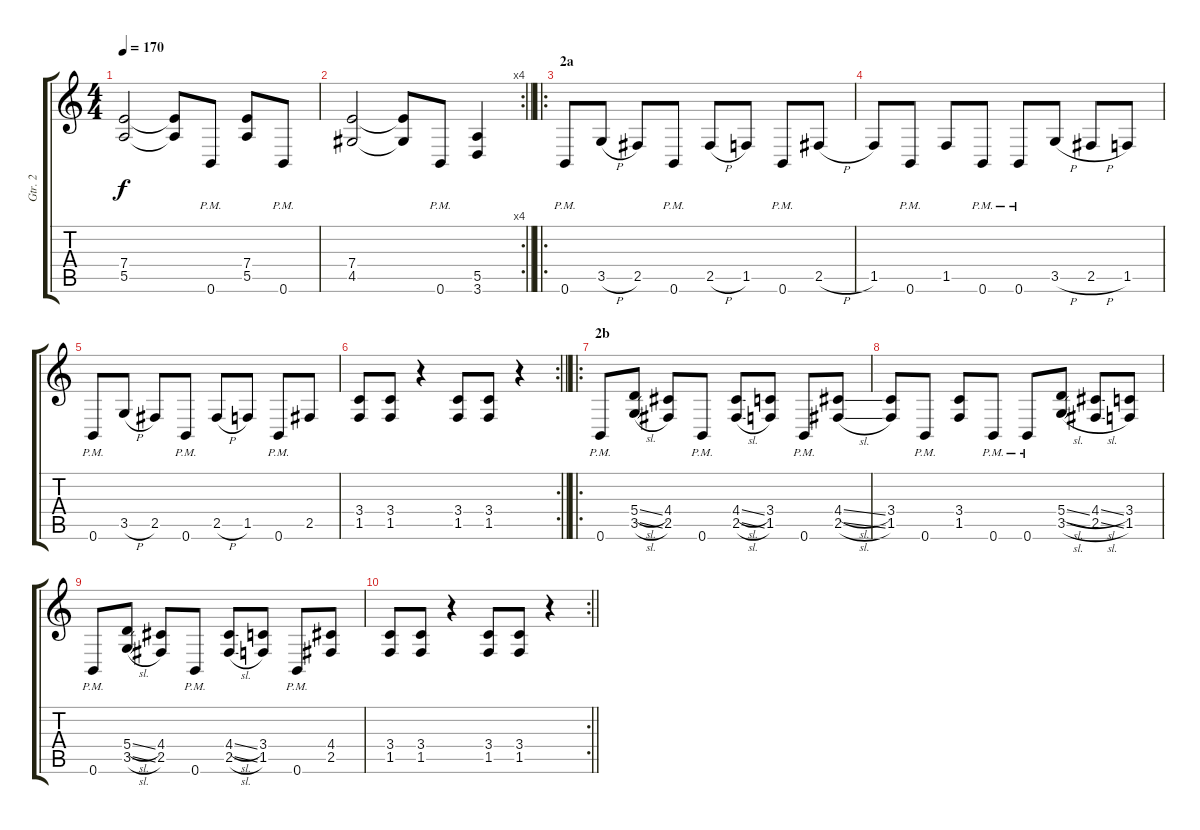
\track ("Gtr. 2" "Gtr. 2") {instrument distortionguitar}
\staff {score tabs}
\tuning (B3 Gb3 D3 A2 E2 B1) {hide}
\ts (4 4)
\tempo 170
\clef g2
\ks c
(7.4 5.5).2{dy f} (7.4{t} 5.5{t}).8 0.6{pm}.8 (7.4 5.5).8 0.6{pm}.8 |
\rc 4
\barLineRight lightlight
(7.4 4.5).2 (7.4{t} 4.5{t}).8 0.6{pm}.8 (5.5 3.6).4 |
\ro
\section ("" "2a")
0.6{pm}.8 3.5{h}.8 2.5.8 0.6{pm}.8 2.5{h}.8 1.5.8 0.6{pm}.8 2.5{h}.8 |
1.5.8 0.6{pm}.8 1.5.8 0.6{pm}.8 0.6{pm}.8 3.5{h}.8 2.5{h}.8 1.5.8 |
0.6{pm}.8 3.5{h}.8 2.5.8 0.6{pm}.8 2.5{h}.8 1.5.8 0.6{pm}.8 2.5.8 |
\rc 2
\barLineRight lightlight
(3.4 1.5).8 (3.4 1.5).8 r.4 (3.4 1.5).8 (3.4 1.5).8 r.4 |
\ro
\section ("" "2b")
0.6{pm}.8 (5.4{sl} 3.5{sl}).8 (4.4 2.5).8 0.6{pm}.8 (4.4{sl} 2.5{sl}).8 (3.4 1.5).8 0.6{pm}.8 (4.4{sl} 2.5{sl}).8 |
(3.4 1.5).8 0.6{pm}.8 (3.4 1.5).8 0.6{pm}.8 0.6{pm}.8 (5.4{sl} 3.5{sl}).8 (4.4{sl} 2.5{sl}).8 (3.4 1.5).8 |
0.6{pm}.8 (5.4{sl} 3.5{sl}).8 (4.4 2.5).8 0.6{pm}.8 (4.4{sl} 2.5{sl}).8 (3.4 1.5).8 0.6{pm}.8 (4.4 2.5).8 |
\rc 2
\barLineRight lightlight
(3.4 1.5).8 (3.4 1.5).8 r.4 (3.4 1.5).8 (3.4 1.5).8 r.4
